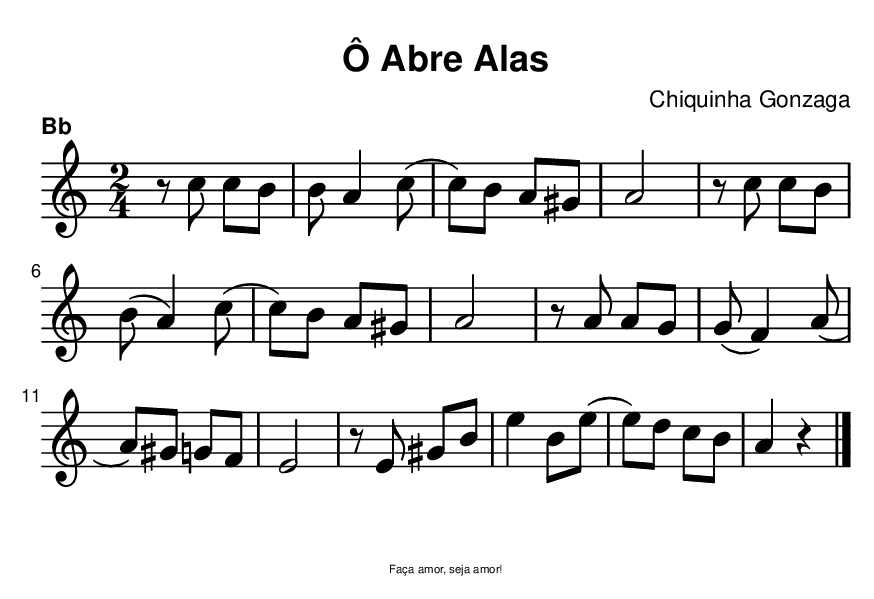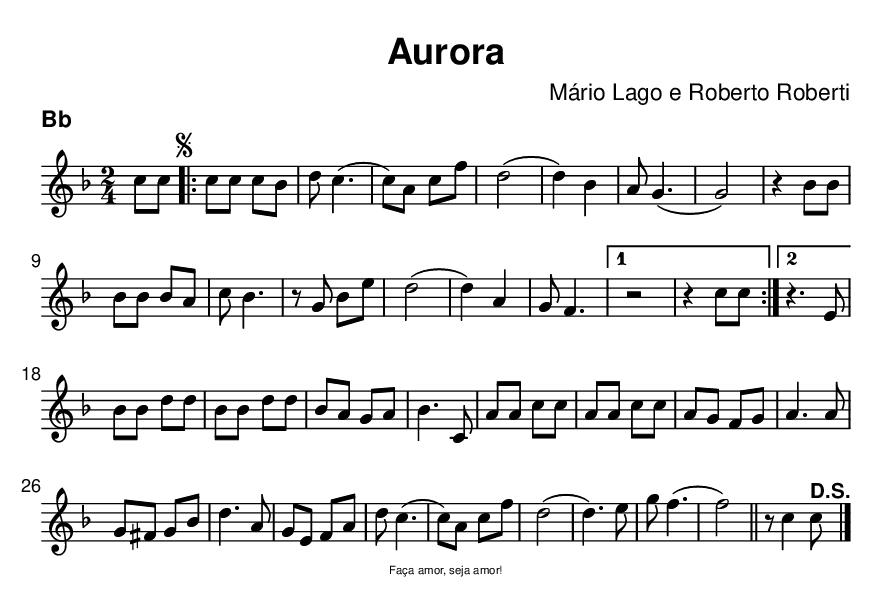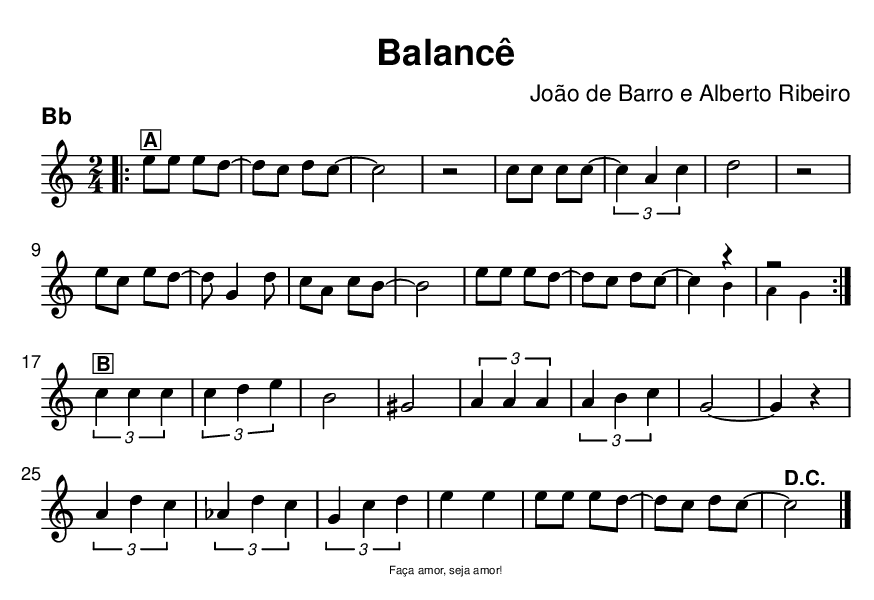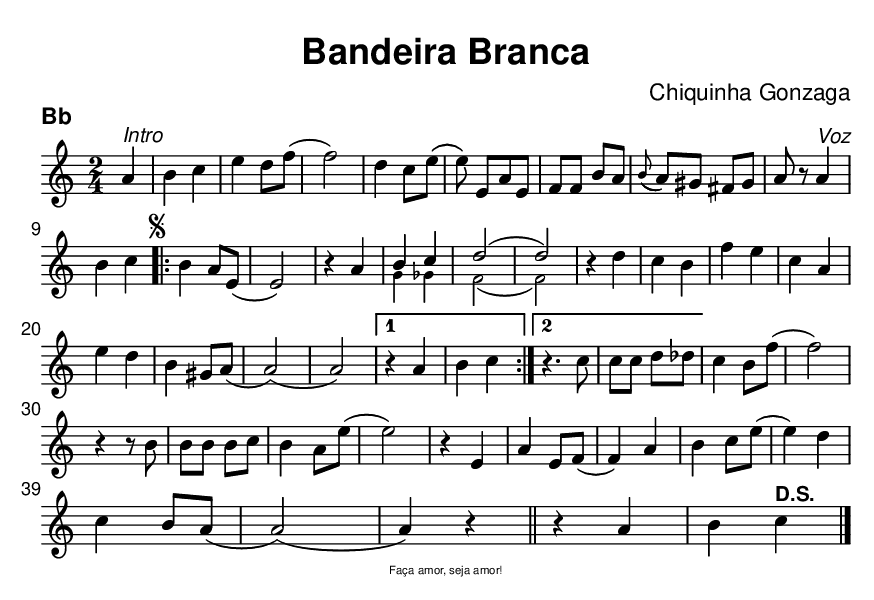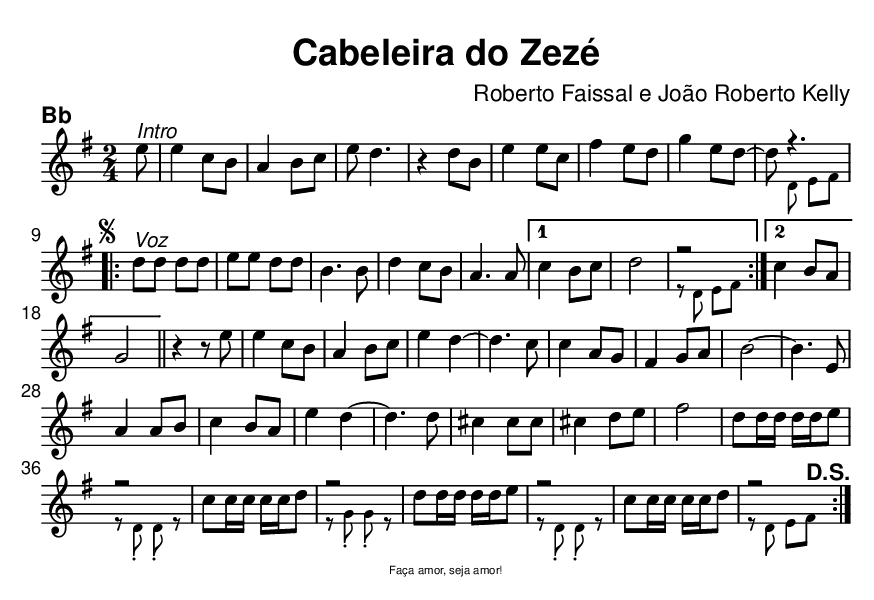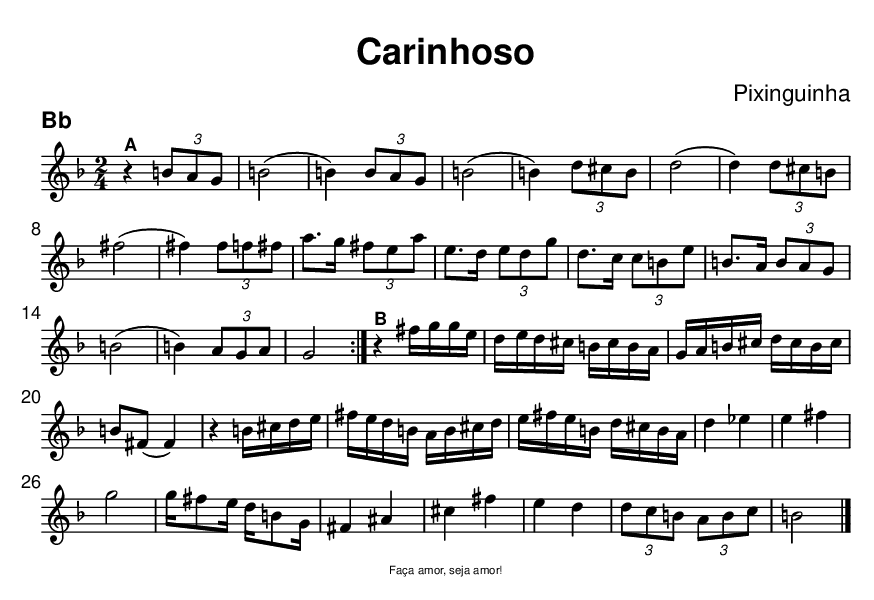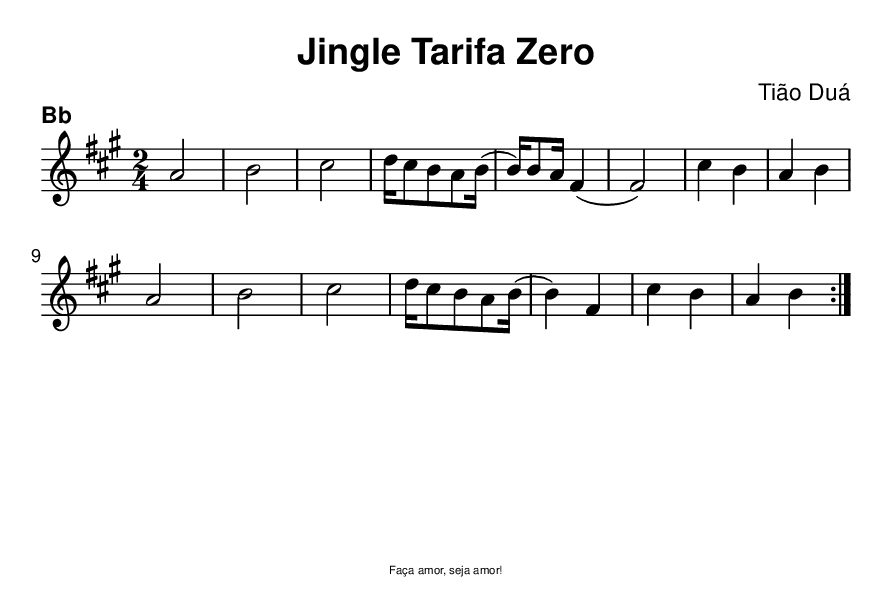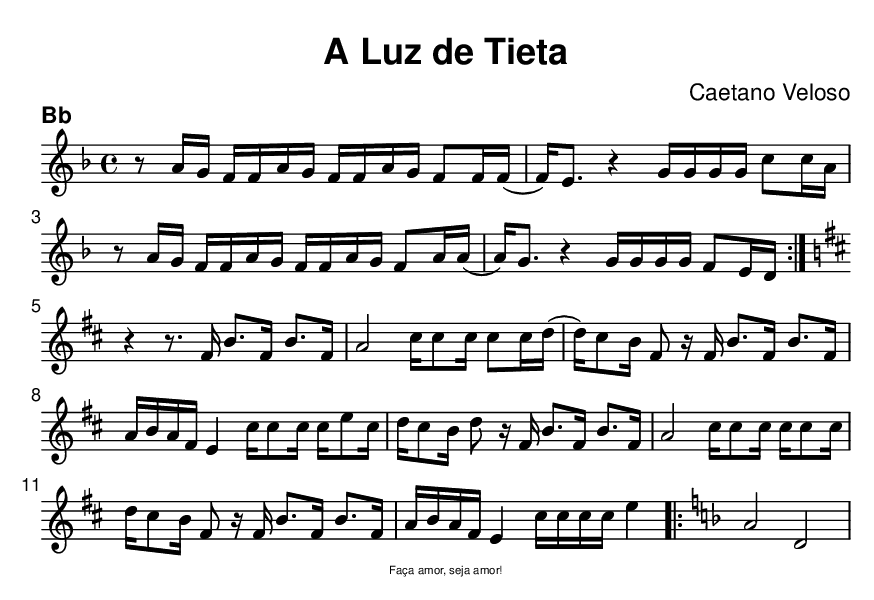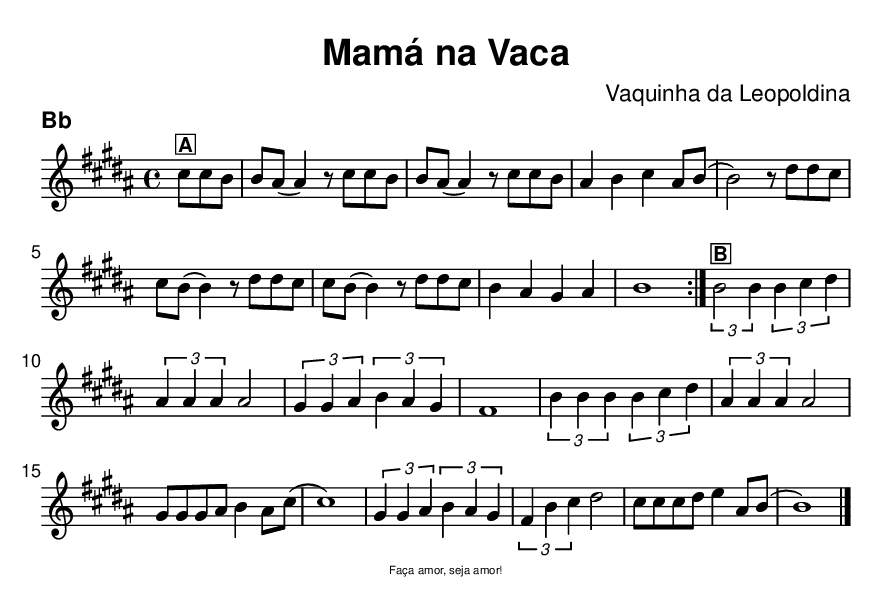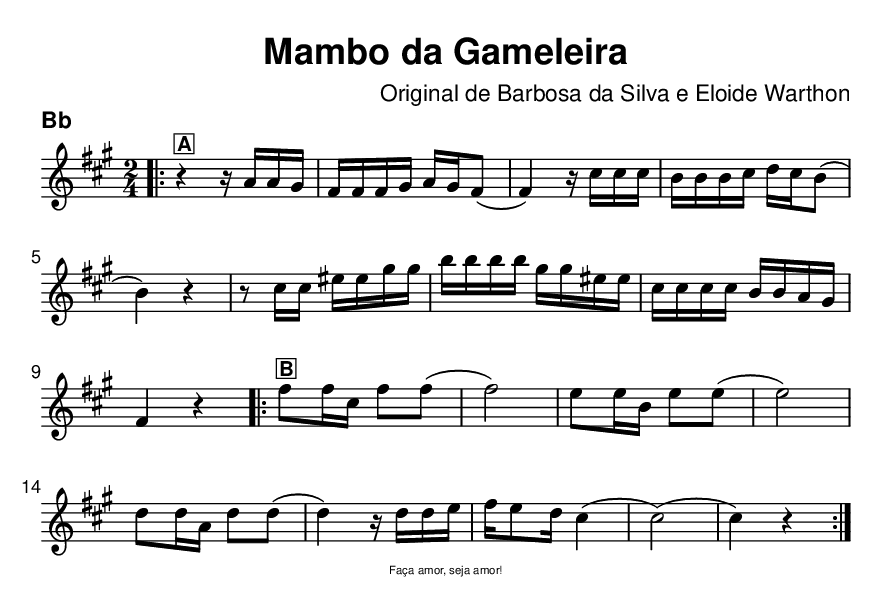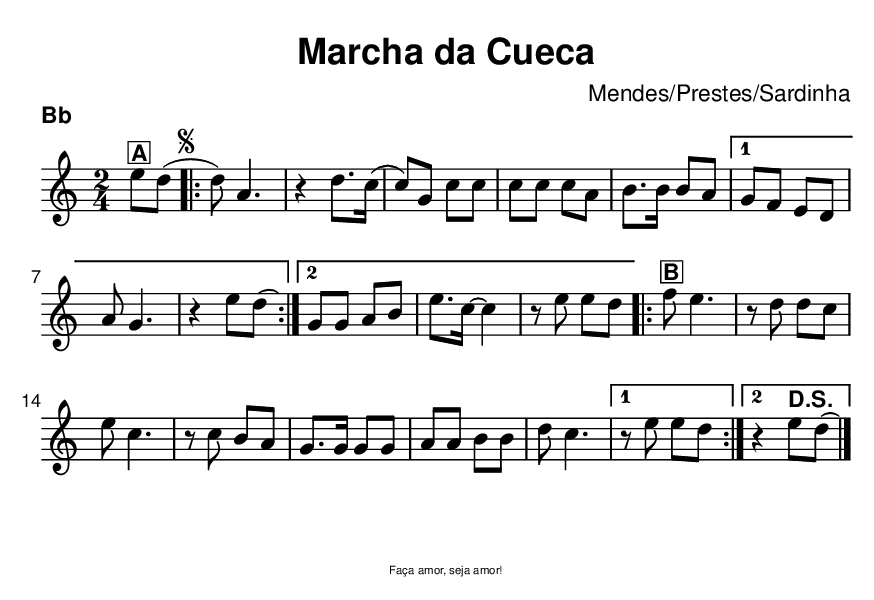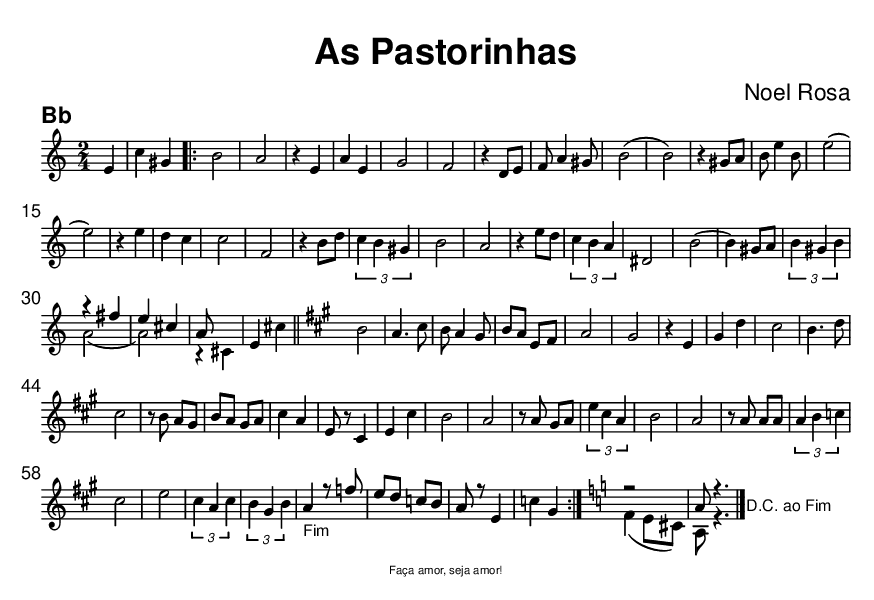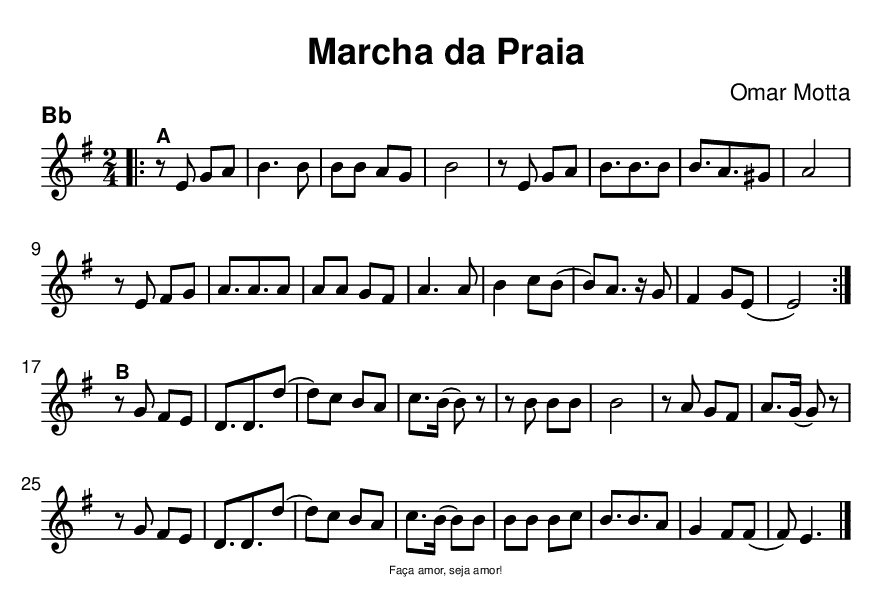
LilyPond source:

\version "2.19.23"

startParenthesis = {
  \once \override ParenthesesItem.stencils = #(lambda (grob)
        (let ((par-list (parentheses-item::calc-parenthesis-stencils grob)))
          (list (car par-list) point-stencil )))
}

endParenthesis = {
  \once \override ParenthesesItem.stencils = #(lambda (grob)
        (let ((par-list (parentheses-item::calc-parenthesis-stencils grob)))
          (list point-stencil (cadr par-list))))
} 

\paper{
#(set-paper-size "a6landscape") %Define tamanho do papel
%annotate-spacing = ##t %Anota os espaços na partitura
head-separation = .8\cm %Separação do título
top-margin = .8\cm %Margem superior
right-margin = .4\cm %Margem direita
bottom-margin = .4\cm
page-count = 1 %Limita cada partitura a 1 página (facilita na hora de dimensionar a clave)
print-page-number = ##f %Não imprime número da página, isso fica por conta do LaTeX
indent = #0 %Remove indentação antes da clave, ganha um pouco de espaço e alinha as linhas
#(define fonts (make-pango-font-tree "Nimbus Sans" "Nimbus Sans" "Nimbus Sans" (/ staff-height pt 20)))

}

\header{
piece = \markup { \bold \magnify #1 { Bb }  } %Aparece à esquerda de todas as partituras
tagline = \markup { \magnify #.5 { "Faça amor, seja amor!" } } %Rodapé de todas as partituras
}

%Definem a transposição
transpDe = c
transpPara = c

%{
%Para acrescentar uma nova partitura no songbook crie um novo ambiente \book seguindo este padrão
\book{ %Cria um novo arquivo
	\bookOutputName "bandeiraBranca" %nome do arquivo
	\score{ %Cria nova clave
		\new Staff \with { \magnifyStaff #.9 }{	%Dimensiona a clave para caber na página, tem que ser feito pra cada um das partituras
			\transpose \transpDe \transpPara { \version "2.19.23"

\relative c'' {
  \clef treble
  \key c \major
  \time 2/4

  \partial 4 a4^\markup { \italic Intro }
  b c
  e d8 [ f ]
  ( f2 )
  d4 c8 [ e ]
  \( e \) e, [ a e ]
  f f b a
  \appoggiatura b ( a ) gis fis gis
  a r8 a4^\markup { \italic Voz }
  b c
  \mark \markup { \fontsize #-4 \musicglyph #"scripts.segno" }
\set Score.repeatCommands = #'(start-repeat)
	  b4 a8 e ( e2 )
	  r4 a4
	  <<
	  { b4 c d2 ( d ) }
	  \\
	  { \teeny g,4 ges f2 ( f ) }
	  >>
	  r4 d'
	  c b
	  f' e
	  c a
	  e' d
	  b gis8 a
	  ( a2 )
	  ( a ) |
\set Score.repeatCommands = #'((volta "1"))
		  r4 a
		  b c
\set Score.repeatCommands = #'((volta #f))
		\bar ":|."
\set Score.repeatCommands = #'((volta "2"))
		  r4. c8
		  c c d des
\set Score.repeatCommands = #'((volta #f))
		  c4 b8 f'
		  ( f2 )
		  r4 r8 b,8
		  b b b c
		  b4 a8 e'
		  ( e2 )
		  r4 e,
		  a4 e8 f
		  ( f4 ) a
		  b c8 e
		  ( e4 ) d \break
		  c4 b8 a
		  ( a2 )
		  ( a4 ) r4 \bar "||"
		  r4 a
		  b c^\markup { \bold "D.S." }
      \bar "|."
}
 } %Inclui o arquivo com as notas e define a transposição
		}
	}
	\header{ %Cabeçalho da partitura, contém nome e autor
		title = "Bandeira Branca"
		composer = "Chiquinha Gonzaga"
	}
}
%}

\book{ %Cria um novo arquivo
	\bookOutputName "aPraca" %nome do arquivo
	\score{ %Cria nova clave
		\new Staff \with { \magnifyStaff #.8 }{	%Dimensiona a clave para caber na página, tem que ser feito pra cada um das partituras
			\transpose \transpDe \transpPara { %\version "2.18.2"
\version "2.19.23"

\relative c'' {
  \clef treble
  \key bis \major
  \time 2/4

r8 f, g f 
}
 } %Inclui o arquivo com as notas e define a transposição
		}
	}
	\header{ %Cabeçalho da partitura, contém nome e autor
		title = "A Praça"
		composer = "Carlos Imperial"
	}
}

%Para acrescentar uma nova partitura no songbook crie um novo ambiente \book seguindo este padrão
\book{ %Cria um novo arquivo
	\bookOutputName "bandeiraBranca" %nome do arquivo
	\score{ %Cria nova clave
		\new Staff \with { \magnifyStaff #.9 }{	%Dimensiona a clave para caber na página, tem que ser feito pra cada um das partituras
			\transpose \transpDe \transpPara { \version "2.19.23"

\relative c'' {
  \clef treble
  \key c \major
  \time 2/4

  \partial 4 a4^\markup { \italic Intro }
  b c
  e d8 [ f ]
  ( f2 )
  d4 c8 [ e ]
  \( e \) e, [ a e ]
  f f b a
  \appoggiatura b ( a ) gis fis gis
  a r8 a4^\markup { \italic Voz }
  b c
  \mark \markup { \fontsize #-4 \musicglyph #"scripts.segno" }
\set Score.repeatCommands = #'(start-repeat)
	  b4 a8 e ( e2 )
	  r4 a4
	  <<
	  { b4 c d2 ( d ) }
	  \\
	  { \teeny g,4 ges f2 ( f ) }
	  >>
	  r4 d'
	  c b
	  f' e
	  c a
	  e' d
	  b gis8 a
	  ( a2 )
	  ( a ) |
\set Score.repeatCommands = #'((volta "1"))
		  r4 a
		  b c
\set Score.repeatCommands = #'((volta #f))
		\bar ":|."
\set Score.repeatCommands = #'((volta "2"))
		  r4. c8
		  c c d des
\set Score.repeatCommands = #'((volta #f))
		  c4 b8 f'
		  ( f2 )
		  r4 r8 b,8
		  b b b c
		  b4 a8 e'
		  ( e2 )
		  r4 e,
		  a4 e8 f
		  ( f4 ) a
		  b c8 e
		  ( e4 ) d \break
		  c4 b8 a
		  ( a2 )
		  ( a4 ) r4 \bar "||"
		  r4 a
		  b c^\markup { \bold "D.S." }
      \bar "|."
}
 } %Inclui o arquivo com as notas e define a transposição
		}
	}
	\header{ %Cabeçalho da partitura, contém nome e autor
		title = "Bandeira Branca"
		composer = "Chiquinha Gonzaga"
	}
}

\book{
	\bookOutputName "pastorinhas"
	\score{
		\new Staff \with { \magnifyStaff #.7 }{
			\transpose \transpDe \transpPara { %\version "2.18.2"
\version "2.19.23"

\relative c'' {
  \clef treble
  \key c \major
  \time 2/4

  \partial 4 e,4
  c' gis \bar ".|:" 
  b2
  a
  r4 e
  a e
  g2
  f
  r4 d8 e
  f a4 gis8
  b2
  ( b )
  r4 gis8 a
  b8 e4 b8
  e2
  ( e )
  r4 e
  d c
  c2
  f,
  r4 b8 d
  \tuplet 3/2 { c4 b gis }
  b2
  a
  r4 e'8 d
  \tuplet 3/2 { c4 b a }
  dis,2
  b'2
  ( b4 ) gis8 a
  \tuplet 3/2 { b4 gis b }
  <<
  {  \tiny r4 fis' e cis a8 }
  \\
  { a2 ( a ) r4 cis,}
  >>
  e cis' \bar "||"
  \key a \major
  b2
  a4. cis8
  b a4 gis8
  b a e fis
  a2
  gis
  r4 e
  gis d'
  cis2
  b4. d8
  cis2
  r8 b a gis
  b a gis a
  cis4 a
  e8 r8 cis4
  e cis'
  b2 a
  r8 a gis a
  \tuplet 3/2 { e'4 cis a }
  b2
  a
  r8 a a a
  \tuplet 3/2 { a4 b c }
  cis2
  e
  \tuplet 3/2 { cis4 a cis }
  \tuplet 3/2 { b gis b }
  a_\markup{Fim} 
  <<
  {\tiny r8 f' e d c b a r8 } 
  \\
  {}
  >>
  e4
  c' gis \bar ":|."
  \key c \major
  <<
  { r2 a8 r4.}
  \\
  { \tiny f4 ( e8 cis ) a8 r4. }
  >>
  \bar "|."
  \cadenzaOn
      \stopStaff

	  \repeat unfold 1 {
	          s1
	          \bar ""
	        }

        % text line-aligned
        % ==================
        % Move text to the desired position
        \once \override TextScript.extra-offset = #'( -1.8 . -1)
        \once \override TextScript.word-space = #1.2
        %| <>^\markup \general-align #Y #2 { \center-column { \line { "ao" \fontsize #-5 \musicglyph #"scripts.segno" } } }
		<>^\markup { \center-column { } \line { "D.C. ao Fim" } }
		\repeat unfold 2 {
		          s1
		          \bar ""
		        }
        % Resume bar count and show staff lines again
   \cadenzaOff
}
 }
		}
	}
	\header{
		title = "As Pastorinhas"
		composer = "Noel Rosa"
	}
}

\book{ %Cria um novo arquivo
	\bookOutputName "balance" %nome do arquivo
	\score{ %Cria nova clave
		\new Staff \with { \magnifyStaff #.9 }{	%Dimensiona a clave para caber na página, tem que ser feito pra cada um das partituras
			\transpose \transpDe \transpPara { \version "2.19.23"

\relative c'' {
  \clef treble
  \key c \major
  \time 2/4

  \bar ".|:"
  e8^\markup { \box \bold "A" } e e d~
  d c d c~
  c2
  r2
  c8 c c c~
  \tuplet 3/2 { c4 a c }
  d2
  r2
  e8 c e d~
  d8 g,4 d'8
  c a c b~
  b2
  e8 e e d~
  d c d c~
  c4 << { r4 r2 }
  \\
  { \teeny b4 a g }
  >>
  \bar ":|."
  \tuplet 3/2 { c4^\markup { \box \bold "B" } c c }
  \tuplet 3/2 { c d e }
  b2
  gis
  \tuplet 3/2 { a4 a a }
  \tuplet 3/2 { a b c }
  g2~
  g4 r4
  \tuplet 3/2 { a d c }
  \tuplet 3/2 { aes d c }
  \tuplet 3/2 { g c d }
  e e
  e8 e e d~
  d c d c~
  c2^\markup { \bold "D.C." }
  \bar "|."
}
 } %Inclui o arquivo com as notas e define a transposição
		}
	}
	\header{ %Cabeçalho da partitura, contém nome e autor
		title = "Balancê"
		composer = "João de Barro e Alberto Ribeiro"
	}
}

\book{ %Cria um novo arquivo
	\bookOutputName "cabeleiraDoZeze" %nome do arquivo
	\score{ %Cria nova clave
		\new Staff \with { \magnifyStaff #.9 }{	%Dimensiona a clave para caber na página, tem que ser feito pra cada um das partituras
			\transpose \transpDe \transpPara { \version "2.19.23"

\relative c'' {
  \clef treble
  \key g \major
  \time 2/4

  \partial 8
  e8^\markup { \italic "Intro" }
  e4 c8 b
  a4 b8 c
  e d4.
  r4 d8 b
  e4 e8 c
  fis4 e8 d
  g4 e8 d~
  d8  << { r4. }
  \\
 { \teeny d,8 e fis } >>
 \bar ".|:"
 \mark \markup { \fontsize #-4 \musicglyph #"scripts.segno" }
 d'8^\markup { \italic "Voz" } d d d
 e e d d
 b4. b8
 d4 c8 b
 a4. a8
 \set Score.repeatCommands = #'((volta "1"))
 c4 b8 c
 d2
 <<
 { r2 }
 \\
 { \teeny r8 d,8 e fis }
 >>
 \set Score.repeatCommands = #'((volta #f))
 \bar ":|."
 \set Score.repeatCommands = #'((volta "2"))
 c'4 b8 a
 g2
 \bar "||"
 \set Score.repeatCommands = #'((volta #f))
 r4 r8 e'8
 e4 c8 b
 a4 b8 c
 e4 d~
 d4. c8
 c4 a8 g
 fis4 g8 a
 b2~
 b4. e,8
 a4 a8 b
 c4 b8 a
 e'4 d~
 d4. d8
 cis4 cis8 cis
 cis4 d8 e
 fis2
 d8 d16 d d d e8
 <<
 { r2 }
 \\
 { \teeny r8 d,-. d-. r8 }
 >>
 c'8 c16 c c c d8
 <<
 { r2 }
 \\
 { \teeny r8 g,-. g-. r8 }
 >>
 d'8 d16 d d d e8
 <<
 { r2 }
 \\
 { \teeny r8 d,-. d-. r8 }
 >>
 c'8 c16 c c c d8
 <<
 { r2 }
 \\
 { \teeny r8 d, e fis^\markup { \magnify #1 \bold "D.S." } }
 >>
 \bar ":|."
}
 } %Inclui o arquivo com as notas e define a transposição
		}
	}
	\header{ %Cabeçalho da partitura, contém nome e autor
		title = "Cabeleira do Zezé"
		composer = "Roberto Faissal e João Roberto Kelly"
	}
}

\book{ %Cria um novo arquivo
	\bookOutputName "aurora" %nome do arquivo
	\score{ %Cria nova clave
		\new Staff \with { \magnifyStaff #.9 }{	%Dimensiona a clave para caber na página, tem que ser feito pra cada um das partituras
			\transpose \transpDe \transpPara { \version "2.19.23"

\relative c'' {
  \clef treble
  \key f \major
  \time 2/4

  \partial 4
  c8 c
  \bar ".|:"
  \mark \markup { \fontsize #-4 \musicglyph #"scripts.segno" }
  c c c bes
  d c4.
  ( c8 ) a c f
  d2
  ( d4 ) bes
  a8 g4.
  ( g2 )
  r4 bes8 bes
  bes bes bes a
  c bes4.
  r8 g bes e
  d2
  ( d4 ) a
  g8 f4.
  \set Score.repeatCommands = #'((volta "1"))
  r2
  r4 c'8 c
  \set Score.repeatCommands = #'((volta #f))
  \bar ":|."
  \set Score.repeatCommands = #'((volta "2"))
  r4. e,8
  \set Score.repeatCommands = #'((volta #f))
  bes' bes d d
  bes bes d d
  bes a g a
  bes4. c,8
  a' a c c
  a a c c
  a g f g
  a4. a8
  g fis g bes
  d4. a8
  g e f a
  d c4.
  ( c8 ) a c f
  d2
  ( d4. ) e8
  g f4.
  ( f2 )
  \bar "||"
  r8 c4 c8^\markup { \bold "D.S." }
  \bar "|."
}
 } %Inclui o arquivo com as notas e define a transposição
		}
	}
	\header{ %Cabeçalho da partitura, contém nome e autor
		title = "Aurora"
		composer = "Mário Lago e Roberto Roberti"
	}
}

\book{ %Cria um novo arquivo
	\bookOutputName "marchaDaCueca" %nome do arquivo
	\score{ %Cria nova clave
		\new Staff \with { \magnifyStaff #1 }{	%Dimensiona a clave para caber na página, tem que ser feito pra cada um das partituras
			\transpose \transpDe \transpPara { \version "2.19.23"

\relative c'' {
  \clef treble
  \key c \major
  \time 2/4

  \partial 4
  e8^\markup { \box \bold "A" } d ( <> )
  \mark \markup { \fontsize #-4 \musicglyph #"scripts.segno" }
  \set Score.repeatCommands = #'(start-repeat)
  d a4.
  r4 d8. c16
  ( c8 ) g c c
  c c c a
  b8. b16 b8 a
  \set Score.repeatCommands = #'((volta "1"))
  g f e d
  a' g4.
  r4 e'8 d -\tweak control-points #'((.5 . 2) (1 . 2.4) (2 . 2.6) (2.5 . 2)) ( <> ) \bar ":|."
  \set Score.repeatCommands = #'((volta #f))
  \set Score.repeatCommands = #'((volta "2"))
  g, g a b
  e8. c16~ c4
  r8 e e d
  \set Score.repeatCommands = #'((volta #f))
  \bar ".|:"
  f^\markup { \box \bold "B" } e4.
  r8 d d c
  e c4.
  r8 c b a
  g8. g16 g8 g
  a a b b
  d c4.
  \set Score.repeatCommands = #'((volta "1"))
  r8 e e d
  \set Score.repeatCommands = #'((volta #f))
  \bar ":|."
  \set Score.repeatCommands = #'((volta "2"))
  r4 e8^\markup { \bold "D.S." } d ( <> )
  \bar "|."
  \set Score.repeatCommands = #'((volta #f))

}
 } %Inclui o arquivo com as notas e define a transposição
		}
	}
	\header{ %Cabeçalho da partitura, contém nome e autor
		title = "Marcha da Cueca"
		composer = "Mendes/Prestes/Sardinha"
	}
}

\book{ %Cria um novo arquivo
	\bookOutputName "abreAlas" %nome do arquivo
	\score{ %Cria nova clave
		\new Staff \with { \magnifyStaff #1.3 }{	%Dimensiona a clave para caber na página, tem que ser feito pra cada um das partituras
			\transpose \transpDe \transpPara { \version "2.19.23"

\relative c'' {
  \clef treble
  \key c \major
  \time 2/4

  r8 c c b
  b a4 c8
  ( c8 ) b a gis
  a2
  r8 c c b
  b ( a4 ) c8
  ( c ) b a gis
  a2
  r8 a a g
  g ( f4 ) a8
  ( a ) gis g f
  e2
  r8 e gis b
  e4 b8 e
  ( e ) d c b
  a4 r4
  \bar "|."
}
 } %Inclui o arquivo com as notas e define a transposição
		}
	}
	\header{ %Cabeçalho da partitura, contém nome e autor
		title = "Ô Abre Alas"
		composer = "Chiquinha Gonzaga"
	}
}

\book{
	\bookOutputName "praia"
	\score{
		\new Staff \with { \magnifyStaff #.9 }{
			\transpose \transpDe \transpPara { \version "2.18.2"

\relative c'' {
  \clef treble
  \key g \major
  \time 2/4

\bar ".|:"
r8^\markup { \bold  "A" } e, g a
b4. b8
b b a g
b2
r8 e, g a
b8. b8. b8
b8. a8. gis8
a2
r8 e fis g
a8. a8. a8
a a g fis
a4. a8
b4 c8 b
( b ) a8. r16 g8
fis4 g8 e
( e2 )
\bar ":|."
r8^\markup { \bold  "B" } g fis e
d8. d8. d'8
( d ) c b a
c8. b16 ( b8 ) r8
r8 b b b
b2
r8 a g fis
a8. g16 ( g8 ) r8
r8 g fis e
d8. d8. d'8
( d ) c b a
c8. b16 ( b8 ) b
b b b c
b8. b8. a8
g4 fis8 fis
( fis ) e4.
\bar "|."
}
 }
		}
	}
	\header{
		title = "Marcha da Praia"
		composer = "Omar Motta"
	}
}

\book{
	\bookOutputName "carinhoso"
	\score{
		\new Staff \with { \magnifyStaff #.8 }{
			\transpose \transpDe \transpPara { %\version "2.18.2"
\version "2.19.23"

\relative c'' {
  \clef treble
  \key f \major
  \time 2/4

r4^\markup { \bold "A" } \tuplet 3/2 { b8 a g }
b2
( b4 ) \tuplet 3/2 { b8 a g }
b2
( b4 ) \tuplet 3/2 { d8 cis b }
d2
( d4 ) \tuplet 3/2 { d8 cis b }
fis'2
( fis4 ) \tuplet 3/2 { fis8 f fis }
a8. g16 \tuplet 3/2 { fis8 e a }
e8. d16 \tuplet 3/2 { e8 d g }
d8. c16 \tuplet 3/2 { c8 b e }
b8. a16 \tuplet 3/2 { b8 a g }
b2
( b4 ) \tuplet 3/2 { a8 g a }
g2
\bar ":|."
r4^\markup { \bold "B" } fis'16 g g e
d e d cis b cis b a
g a b cis d cis b cis
b8 fis ( fis4 )
r4 b16 cis d e 
fis e d b a b cis d
e fis e b d cis b a
d4 ees
e fis
g2
g16 fis8 e16 d b8 g16
fis4 ais
cis fis
e d
\tuplet 3/2 { d8 c b } \tuplet 3/2 { a b c }
b2
\bar "|."
}
 }
		}
	}
	\header{
		title = "Carinhoso"
		composer = "Pixinguinha"
	}
}

\book{ %Cria um novo arquivo
	\bookOutputName "jingleTarifaZero" %nome do arquivo
	\score{ %Cria nova clave
		\new Staff \with { \magnifyStaff #1 }{	%Dimensiona a clave para caber na página, tem que ser feito pra cada um das partituras
			\transpose \transpDe \transpPara { \version "2.19.23"

\relative c'' {
  \clef treble
  \key a \major
  \time 2/4

  a2
  b
  cis
  d16 cis8 b a b16
  ( b ) b8 a16 fis4
  ( fis2 )
  cis'4 b
  a b
  a2
  b
  cis
  d16 cis8 b a b16
  ( b4 ) fis
  cis' b
  a b
  \bar ":|."
}
 } %Inclui o arquivo com as notas e define a transposição
		}
	}
	\header{ %Cabeçalho da partitura, contém nome e autor
		title = "Jingle Tarifa Zero"
		composer = "Tião Duá"
	}
}

\book{ %Cria um novo arquivo
	\bookOutputName "mamboGameleira" %nome do arquivo
	\score{ %Cria nova clave
		\new Staff \with { \magnifyStaff #.9 }{	%Dimensiona a clave para caber na página, tem que ser feito pra cada um das partituras
			\transpose \transpDe \transpPara { \version "2.19.23"

\relative c'' {
  \clef treble
  \key a \major
  \time 2/4

  \bar ".|:"
  r4^\markup { \box \bold "A" } r16 a a gis
  fis fis fis gis a gis fis8
  ( fis4 ) r16 cis'16 cis cis
  b b b cis d cis b8
  ( b4 ) r4
  r8 cis16 cis eis eis gis gis
  b b b b gis gis eis eis
  cis cis cis cis b b a gis
  fis4 r4
  \bar ".|:"
  fis'8^\markup { \box \bold "B" } fis16 cis fis8 fis
  ( fis2 )
  e8 e16 b e8 e
  ( e2 )
  d8 d16 a d8 d
  ( d4 ) r16 d d e
  fis e8 d16 cis4
  ( cis2 )
  ( cis4 ) r4
  \bar ":|."
}
 } %Inclui o arquivo com as notas e define a transposição
		}
	}
	\header{ %Cabeçalho da partitura, contém nome e autor
		title = "Mambo da Gameleira"
		composer = "Original de Barbosa da Silva e Eloide Warthon"
	}
}

\book{ %Cria um novo arquivo
	\bookOutputName "mamaNaVaca" %nome do arquivo
	\score{ %Cria nova clave
		\new Staff \with { \magnifyStaff #.9 }{	%Dimensiona a clave para caber na página, tem que ser feito pra cada um das partituras
			\transpose \transpDe \transpPara { \version "2.19.23"

\relative c'' {
  \clef treble
  \key b \major
  \time 4/4

  \partial 4.
  cis8^\markup { \box \bold "A" } cis b
  b ais ( ais4 ) r8 cis cis b
  b ais ( ais4 ) r8 cis cis b
  ais4 b cis ais8 b
  ( b2 ) r8 dis8 dis cis
  cis b ( b4 ) r8 dis dis cis
  cis b ( b4 ) r8 dis dis cis
  b4 ais gis ais
  b1
  \bar ":|."
  \tuplet 3/2 { b2^\markup { \box \bold "B" } b4 } \tuplet 3/2 { b cis dis }
  \tuplet 3/2 { ais ais ais } ais2
  \tuplet 3/2 { gis4 gis ais } \tuplet 3/2 { b ais gis }
  fis1
  \tuplet 3/2 { b4 b b } \tuplet 3/2 { b cis dis }
  \tuplet 3/2 { ais ais ais } ais2
  gis8 gis gis ais b4 ais8 cis
  ( cis1 )
  \tuplet 3/2 { gis4 gis ais } \tuplet 3/2 { b ais gis }
  \tuplet 3/2 { fis b cis } dis2
  cis8 cis cis dis e4 ais,8 b
  ( b1 )
  \bar "|."
}
 } %Inclui o arquivo com as notas e define a transposição
		}
	}
	\header{ %Cabeçalho da partitura, contém nome e autor
		title = "Mamá na Vaca"
		composer = "Vaquinha da Leopoldina"
	}
}

\book{ %Cria um novo arquivo
	\bookOutputName "luzTieta" %nome do arquivo
	\score{ %Cria nova clave
		\new Staff \with { \magnifyStaff #.9 }{	%Dimensiona a clave para caber na página, tem que ser feito pra cada um das partituras
			\transpose \transpDe \transpPara { \version "2.19.23"

\relative c'' {
  \clef treble
  \key f \major
  \time 4/4

  r8 a16 g f f a g f f a g f8 f16 f
  ( f ) e8. r4 g16 g g g c8 c16 a
  r8 a16 g f f a g f f a g f8 a16 a
  ( a ) g8. r4 g16 g g g f8 e16 d
  \bar ":|."
  \key d \major
  r4 r8. fis16 b8. fis16 b8. fis16
  a2 cis16 cis8 cis16 cis8 cis16 d
  ( d ) cis8 b16 fis8 r16 fis16 b8. fis16 b8. fis16
  a16 b a fis e4 cis'16 cis8 cis16 cis e8 cis16
  d16 cis8 b16 d8 r16 fis,16 b8. fis16 b8. fis16
  a2 cis16 cis8 cis16 cis cis8 cis16
  d cis8 b16 fis8 r16 fis16 b8. fis16 b8. fis16
  a16 b a fis e4 cis'16 cis cis cis e4
  \bar "||"
  \key f \major
  \bar ".|:"
  a,2 d,
}
 } %Inclui o arquivo com as notas e define a transposição
		}
	}
	\header{ %Cabeçalho da partitura, contém nome e autor
		title = "A Luz de Tieta"
		composer = "Caetano Veloso"
	}
}
